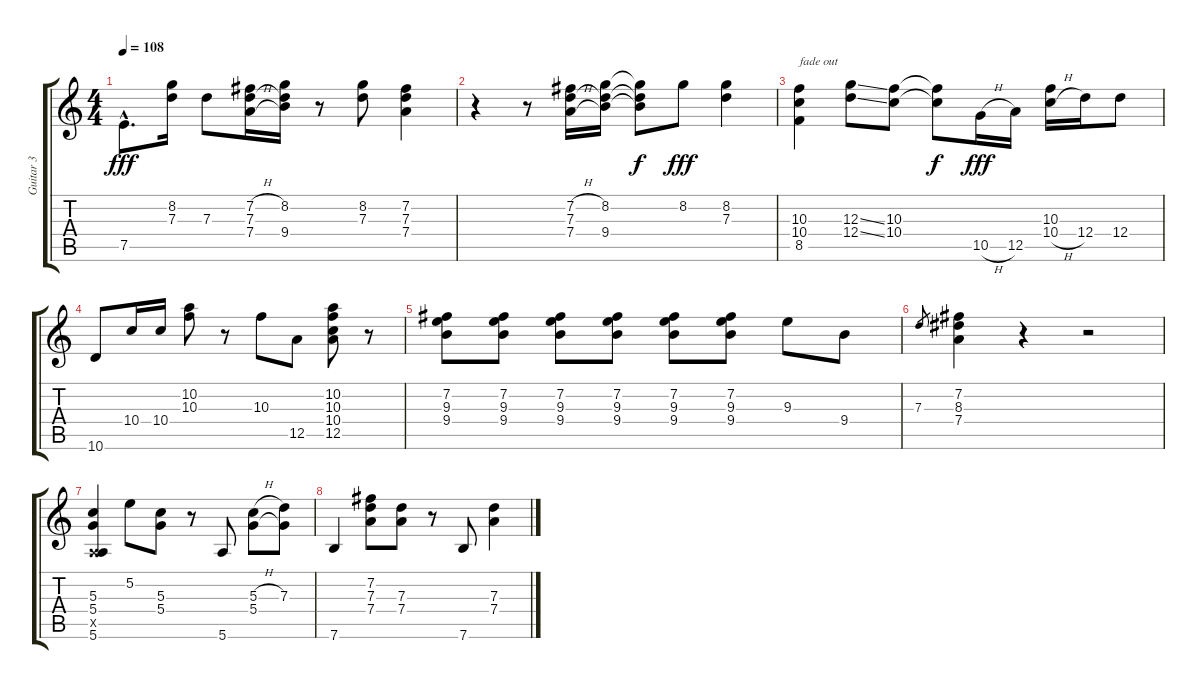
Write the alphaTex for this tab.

\track ("Guitar 3" "Guitar 3") {instrument electricguitarclean}
\staff {score tabs}
\tuning (E4 B3 G3 D3 A2 E2) {hide}
\ts (4 4)
\tempo 108
\clef g2
\ks c
7.5{hac}.8{d dy fff} (8.2 7.3).16 7.3.8 (7.2{h} 7.3 7.4{h}).16 (8.2 7.3{t} 9.4).16 r.8 (8.2 7.3).8 (7.2 7.3 7.4).4 |
r.4 r.8 (7.2{h} 7.3 7.4{h}).16 (8.2 7.3{t} 9.4).16 (8.2{t} 7.3{t} 9.4{t}).8{dy f} 8.2.8{dy fff} (8.2 7.3).4 |
(10.3 10.4 8.5).4{txt "fade out" volume 9} (12.3{ss} 12.4{ss}).8 (10.3 10.4).8 (10.3{t} 10.4{t}).8{dy f} 10.5{h}.16{dy fff} 12.5.16 (10.3 10.4{h}).16 12.4.16 12.4.8 |
10.6.8 10.4.16 10.4.16 (10.2 10.3).8 r.8 10.3.8 12.5.8 (10.2 10.3 10.4 12.5).8 r.8 |
(7.2 9.3 9.4).8{volume 5} (7.2 9.3 9.4).8 (7.2 9.3 9.4).8 (7.2 9.3 9.4).8 (7.2 9.3 9.4).8 (7.2 9.3 9.4).8 9.3.8 9.4.8 |
7.3.8{gr} (7.2 8.3 7.4).4 r.4 r.2 |
(5.3 5.4 0.5{x} 5.6).4{volume 0} 5.2.8 (5.3 5.4).8 r.8 5.6.8 (5.3{h} 5.4).8 (7.3 5.4{t}).8 |
7.6.4 (7.2 7.3 7.4).8 (7.3 7.4).8 r.8 7.6.8 (7.3 7.4).4
